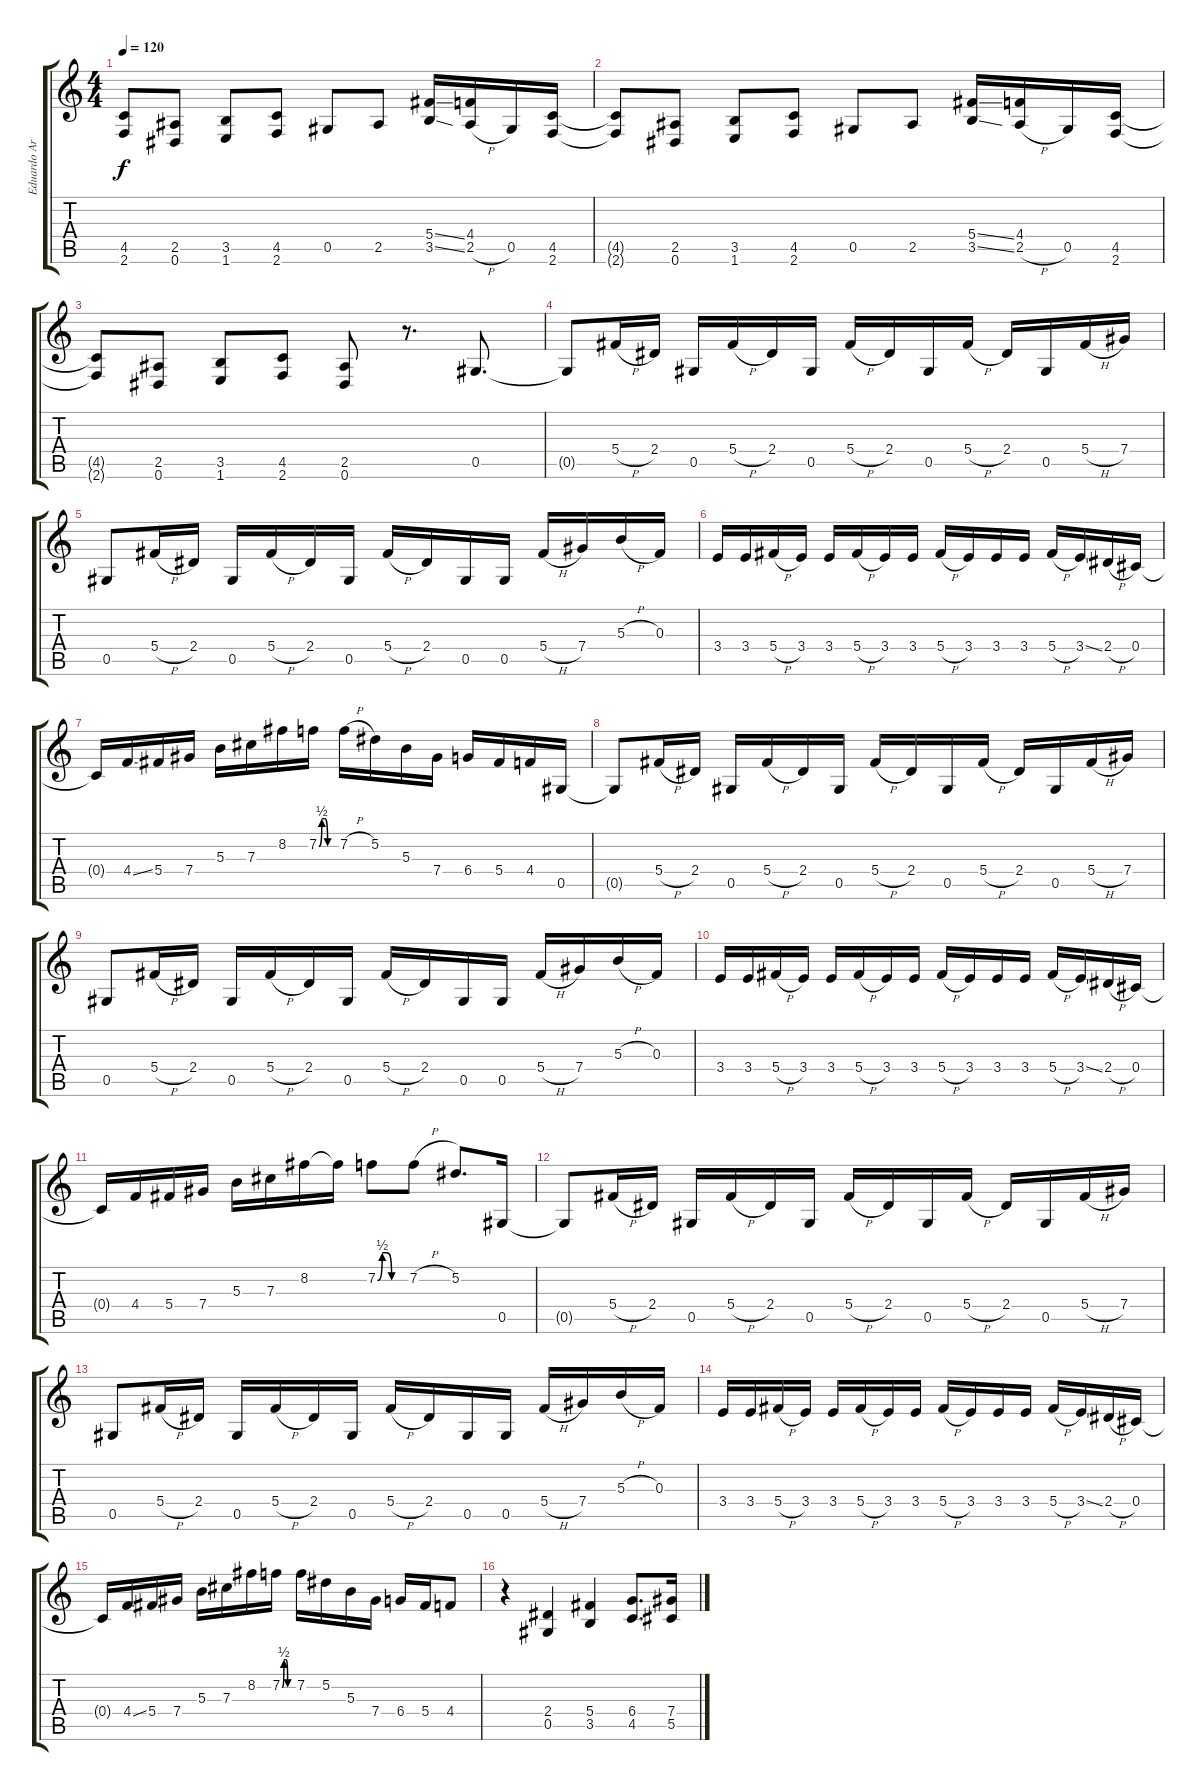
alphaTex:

\track ("Eduardo Ardanuy" "Eduardo Ar") {instrument distortionguitar}
\staff {score tabs}
\tuning (Eb4 Bb3 Gb3 Db3 Ab2 Eb2) {hide}
\ts (4 4)
\tempo 120
\clef g2
\ks c
(4.5{t} 2.6{t}).8{dy f} (2.5 0.6).8 (3.5 1.6).8 (4.5 2.6).8 0.5.8 2.5.8 (5.4{ss} 3.5{ss}).16 (4.4 2.5{h}).16 0.5.16 (4.5 2.6).16 |
(4.5{t} 2.6{t}).8 (2.5 0.6).8 (3.5 1.6).8 (4.5 2.6).8 0.5.8 2.5.8 (5.4{ss} 3.5{ss}).16 (4.4 2.5{h}).16 0.5.16 (4.5 2.6).16 |
(4.5{t} 2.6{t}).8 (2.5 0.6).8 (3.5 1.6).8 (4.5 2.6).8 (2.5 0.6).8 r.8{d} 0.5.8{d} |
0.5{t}.8 5.4{h}.16 2.4.16 0.5.16 5.4{h}.16 2.4.16 0.5.16 5.4{h}.16 2.4.16 0.5.16 5.4{h}.16 2.4.16 0.5.16 5.4{h}.16 7.4.16 |
0.5.8 5.4{h}.16 2.4.16 0.5.16 5.4{h}.16 2.4.16 0.5.16 5.4{h}.16 2.4.16 0.5.16 0.5.16 5.4{h}.16 7.4.16 5.3{h}.16 0.3.16 |
3.4.16 3.4.16 5.4{h}.16 3.4.16 3.4.16 5.4{h}.16 3.4.16 3.4.16 5.4{h}.16 3.4.16 3.4.16 3.4.16 5.4{h}.16 3.4{ss}.16 2.4{h}.16 0.4.16 |
0.4{t}.16 4.4{ss}.16 5.4.16 7.4.16 5.3.16 7.3.16 8.2.16 7.2{be (custom 0 0 10 2 20 2 30 0 60 0)}.16 7.2{h}.16 5.2.16 5.3.16 7.4.16 6.4.16 5.4.16 4.4.16 0.5.16 |
0.5{t}.8 5.4{h}.16 2.4.16 0.5.16 5.4{h}.16 2.4.16 0.5.16 5.4{h}.16 2.4.16 0.5.16 5.4{h}.16 2.4.16 0.5.16 5.4{h}.16 7.4.16 |
0.5.8 5.4{h}.16 2.4.16 0.5.16 5.4{h}.16 2.4.16 0.5.16 5.4{h}.16 2.4.16 0.5.16 0.5.16 5.4{h}.16 7.4.16 5.3{h}.16 0.3.16 |
3.4.16 3.4.16 5.4{h}.16 3.4.16 3.4.16 5.4{h}.16 3.4.16 3.4.16 5.4{h}.16 3.4.16 3.4.16 3.4.16 5.4{h}.16 3.4{ss}.16 2.4{h}.16 0.4.16 |
0.4{t}.16 4.4.16 5.4.16 7.4.16 5.3.16 7.3.16 8.2.16 8.2{t}.16 7.2{be (custom 0 0 10 2 20 2 30 0 60 0)}.8 7.2{h}.8 5.2.8{d} 0.5.16 |
0.5{t}.8 5.4{h}.16 2.4.16 0.5.16 5.4{h}.16 2.4.16 0.5.16 5.4{h}.16 2.4.16 0.5.16 5.4{h}.16 2.4.16 0.5.16 5.4{h}.16 7.4.16 |
0.5.8 5.4{h}.16 2.4.16 0.5.16 5.4{h}.16 2.4.16 0.5.16 5.4{h}.16 2.4.16 0.5.16 0.5.16 5.4{h}.16 7.4.16 5.3{h}.16 0.3.16 |
3.4.16 3.4.16 5.4{h}.16 3.4.16 3.4.16 5.4{h}.16 3.4.16 3.4.16 5.4{h}.16 3.4.16 3.4.16 3.4.16 5.4{h}.16 3.4{ss}.16 2.4{h}.16 0.4.16 |
0.4{t}.16 4.4{ss}.16 5.4.16 7.4.16 5.3.16 7.3.16 8.2.16 7.2{be (custom 0 0 10 2 20 2 30 0 60 0)}.16 7.2.16 5.2.16 5.3.16 7.4.16 6.4.16 5.4.16 4.4.8 |
r.4 (2.4 0.5).4 (5.4 3.5).4 (6.4 4.5).8{d} (7.4 5.5).16
